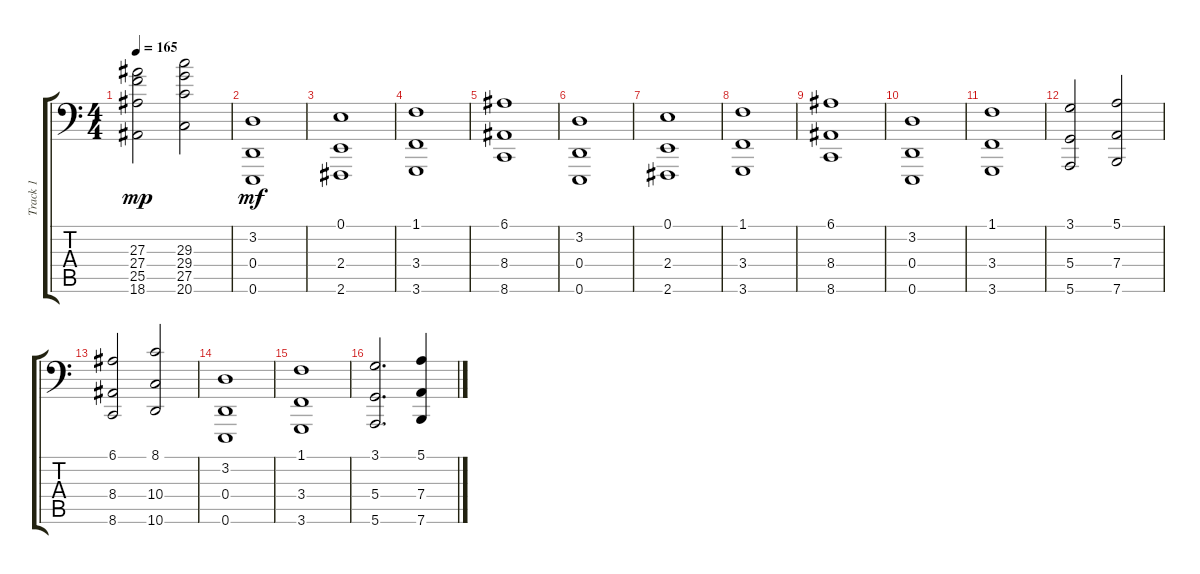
\track ("Track 1" "Track 1") {instrument synthstrings1}
\staff {score tabs}
\tuning (E3 B2 G2 D2 A1 E1) {hide}
\ts (4 4)
\tempo 165
\clef f4
\ks c
(27.3 27.4 25.5 18.6).2{dy mp} (29.3 29.4 27.5 20.6).2 |
(3.2 0.4 0.6).1{dy mf} |
(0.1 2.4 2.6).1 |
(1.1 3.4 3.6).1 |
(6.1 8.4 8.6).1 |
(3.2 0.4 0.6).1 |
(0.1 2.4 2.6).1 |
(1.1 3.4 3.6).1 |
(6.1 8.4 8.6).1 |
(3.2 0.4 0.6).1 |
(1.1 3.4 3.6).1 |
(3.1 5.4 5.6).2 (5.1 7.4 7.6).2 |
(6.1 8.4 8.6).2 (8.1 10.4 10.6).2 |
(3.2 0.4 0.6).1 |
(1.1 3.4 3.6).1 |
(3.1 5.4 5.6).2{d} (5.1 7.4 7.6).4
